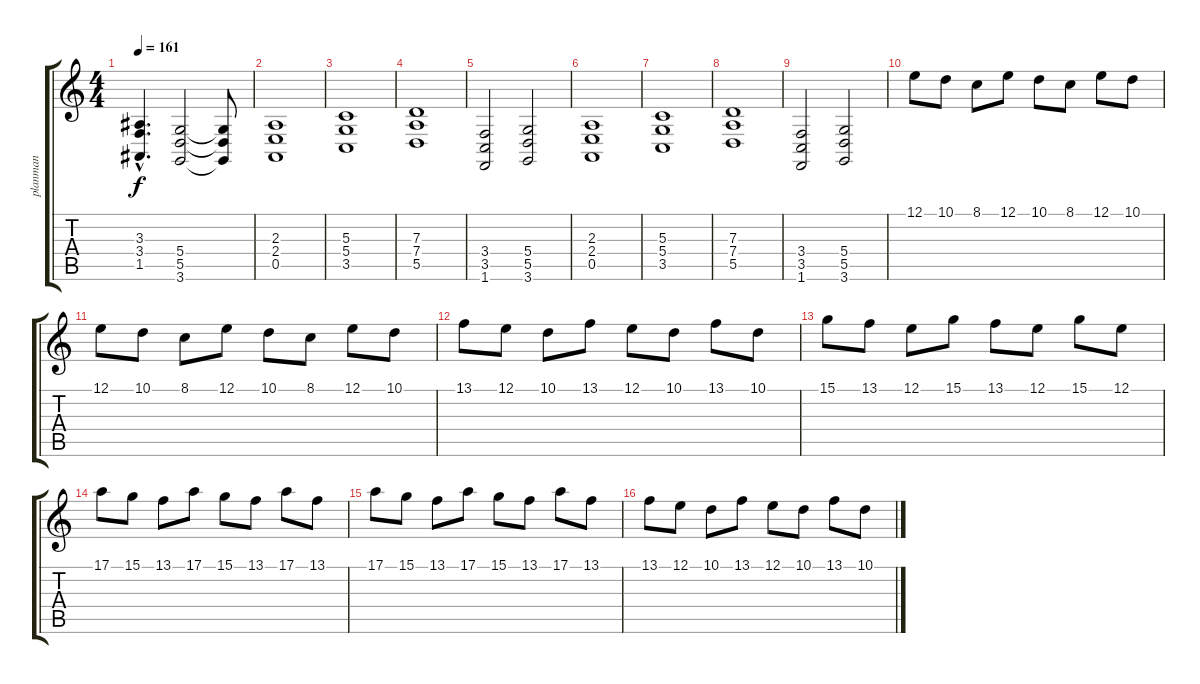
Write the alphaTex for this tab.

\track ("planman" "planman") {instrument stringensemble1}
\staff {score tabs}
\tuning (E4 B3 G3 D3 A2 E2) {hide}
\ts (4 4)
\tempo 161
\clef g2
\ks c
(3.3{hac} 3.4{hac} 1.5{hac}).4{d dy f} (5.4 5.5 3.6).2 (5.4{t} 5.5{t} 3.6{t}).8 |
(2.3 2.4 0.5).1 |
(5.3 5.4 3.5).1 |
(7.3 7.4 5.5).1 |
(3.4 3.5 1.6).2 (5.4 5.5 3.6).2 |
(2.3 2.4 0.5).1 |
(5.3 5.4 3.5).1 |
(7.3 7.4 5.5).1 |
(3.4 3.5 1.6).2 (5.4 5.5 3.6).2 |
12.1.8{volume 10 instrument harpsichord} 10.1.8 8.1.8 12.1.8 10.1.8 8.1.8 12.1.8 10.1.8 |
12.1.8 10.1.8 8.1.8 12.1.8 10.1.8 8.1.8 12.1.8 10.1.8 |
13.1.8 12.1.8 10.1.8 13.1.8 12.1.8 10.1.8 13.1.8 10.1.8 |
15.1.8 13.1.8 12.1.8 15.1.8 13.1.8 12.1.8 15.1.8 12.1.8 |
17.1.8 15.1.8 13.1.8 17.1.8 15.1.8 13.1.8 17.1.8 13.1.8 |
17.1.8 15.1.8 13.1.8 17.1.8 15.1.8 13.1.8 17.1.8 13.1.8 |
13.1.8 12.1.8 10.1.8 13.1.8 12.1.8 10.1.8 13.1.8 10.1.8
